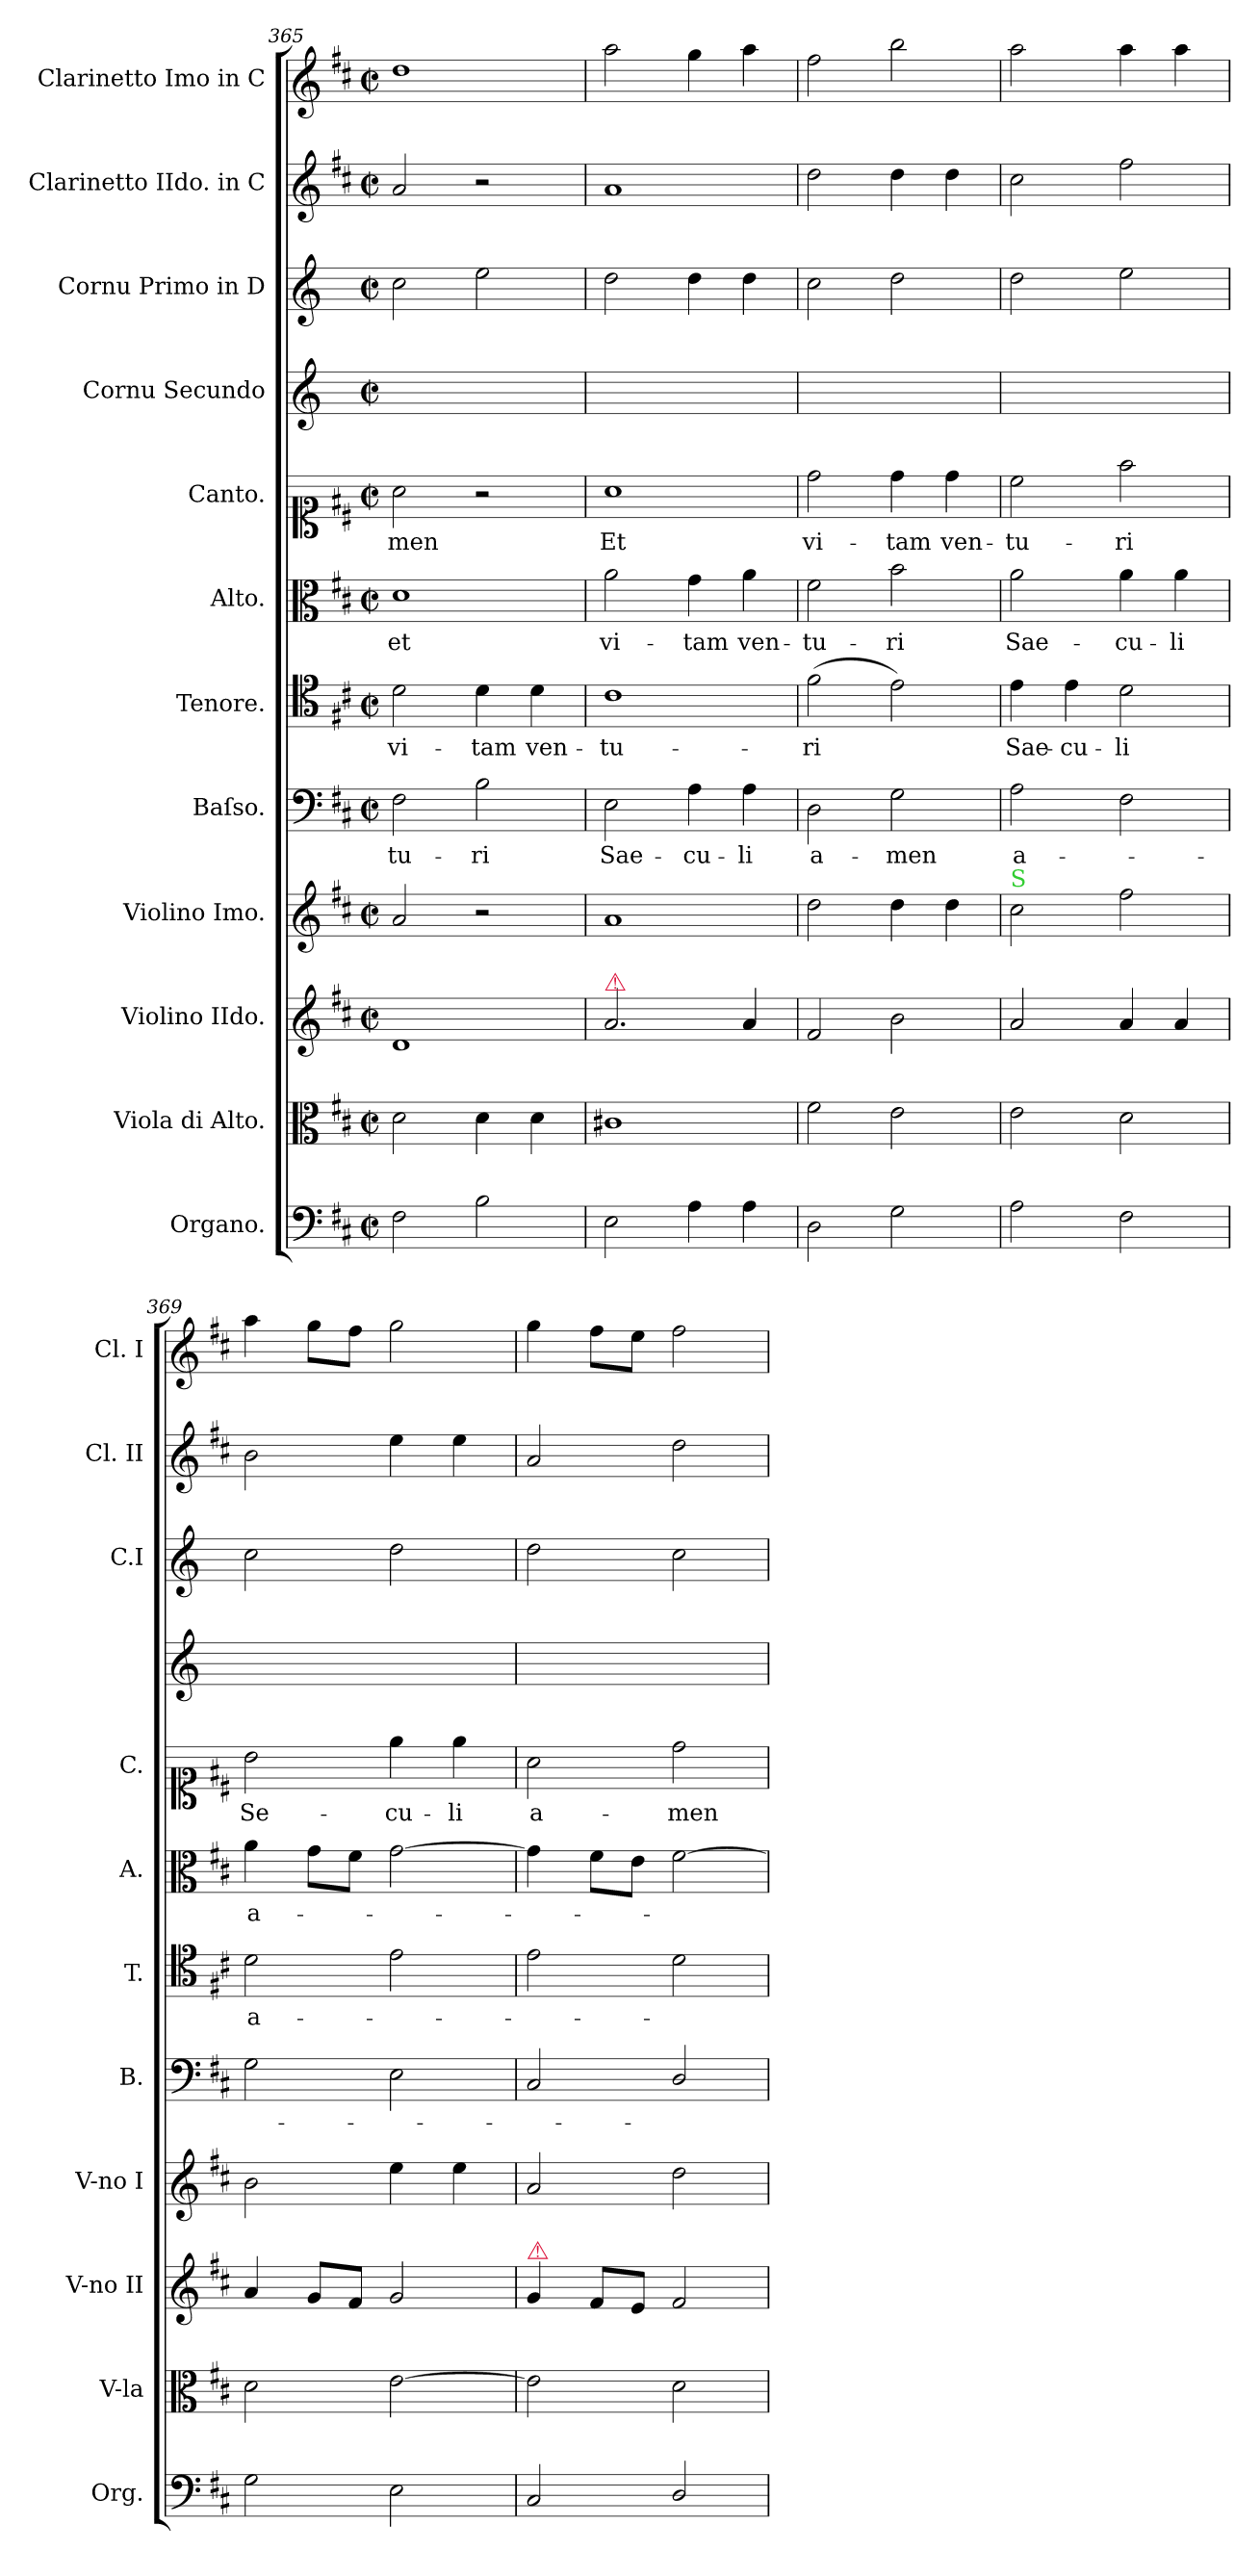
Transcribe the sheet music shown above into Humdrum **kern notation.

**kern	**kern	**kern	**kern	**kern	**text	**kern	**text	**kern	**text	**kern	**text	**kern	**kern	**kern	**kern
*part12	*part11	*part10	*part9	*part8	*part8	*part7	*part7	*part6	*part6	*part5	*part5	*part4	*part3	*part2	*part1
*staff12	*staff11	*staff10	*staff9	*staff8	*staff8	*staff7	*staff7	*staff6	*staff6	*staff5	*staff5	*staff4	*staff3	*staff2	*staff1
*I"Organo.	*I"Viola di Alto.	*I"Violino IIdo.	*I"Violino Imo.	*I"Baſso.	*	*I"Tenore.	*	*I"Alto.	*	*I"Canto.	*	*I"Cornu Secundo	*I"Cornu Primo in D	*I"Clarinetto IIdo. in C	*I"Clarinetto Imo in C
*I'Org.	*I'V-la	*I'V-no II	*I'V-no I	*I'B.	*	*I'T.	*	*I'A.	*	*I'C.	*	*	*I'C.I	*I'Cl. II	*I'Cl. I
*clefF4	*clefC3	*clefG2	*clefG2	*clefF4	*	*clefC4	*	*clefC3	*	*clefC1	*	*clefG2	*clefG2	*clefG2	*clefG2
*	*	*	*	*	*	*	*	*	*	*	*	*ITrd6c10	*ITrd6c10	*	*
*k[f#c#]	*k[f#c#]	*k[f#c#]	*k[f#c#]	*k[f#c#]	*	*k[f#c#]	*	*k[f#c#]	*	*k[f#c#]	*	*k[f#c#]	*k[f#c#]	*k[f#c#]	*k[f#c#]
*M2/2	*M2/2	*M2/2	*M2/2	*M2/2	*	*M2/2	*	*M2/2	*	*M2/2	*	*M2/2	*M2/2	*M2/2	*M2/2
*met(c|)	*met(c|)	*met(c|)	*met(c|)	*met(c|)	*	*met(c|)	*	*met(c|)	*	*met(c|)	*	*met(c|)	*met(c|)	*met(c|)	*met(c|)
=365	=365	=365	=365	=365	=365	=365	=365	=365	=365	=365	=365	=365	=365	=365	=365
2F#\	2d\	1d	2a/	2F#\	-tu-	2d\	vi-	1d	et	2a\	-men	1ryy	2d\	2a/	1dd
2B\	4d\	.	2r	2B\	-ri	4d\	-tam	.	.	2r	.	.	2f#\	2r	.
.	4d\	.	.	.	.	4d\	ven-	.	.	.	.	.	.	.	.
=366	=366	=366	=366	=366	=366	=366	=366	=366	=366	=366	=366	=366	=366	=366	=366
!	!	!LO:TX:a:color=crimson:t=⚠	!	!	!	!	!	!	!	!	!	!	!	!	!
2E\	1c#X	2.a/	1a	2E\	Sae-	1c#	-tu-	2a\	vi-	1a	Et	1ryy	2e\	1a	2aa\
4A\	.	.	.	4A\	-cu-	.	.	4g\	-tam	.	.	.	4e\	.	4gg\
4A\	.	4a/	.	4A\	-li	.	.	4a\	ven-	.	.	.	4e\	.	4aa\
=367	=367	=367	=367	=367	=367	=367	=367	=367	=367	=367	=367	=367	=367	=367	=367
2D\	2f#\	2f#/	2dd\	2D\	a-	(>2f#\	-ri	2f#\	-tu-	2dd\	vi-	1ryy	2d\	2dd\	2ff#\
2G\	2e\	2b\	4dd\	2G\	-men	2e\)	.	2b\	-ri	4dd\	-tam	.	2e\	4dd\	2bb\
.	.	.	4dd\	.	.	.	.	.	.	4dd\	ven-	.	.	4dd\	.
=368	=368	=368	=368	=368	=368	=368	=368	=368	=368	=368	=368	=368	=368	=368	=368
!	!	!	!LO:TX:a:color=limegreen:t=S	!	!	!	!	!	!	!	!	!	!	!	!
2A\	2e\	2a/	2cc#\	2A\	a-	4e\	Sae-	2a\	Sae-	2cc#\	-tu-	1ryy	2e\	2cc#\	2aa\
.	.	.	.	.	.	4e\	-cu-	.	.	.	.	.	.	.	.
2F#\	2d\	4a/	2ff#\	2F#\	.	2d\	-li	4a\	-cu-	2ff#\	-ri	.	2f#\	2ff#\	4aa\
.	.	4a/	.	.	.	.	.	4a\	-li	.	.	.	.	.	4aa\
=369	=369	=369	=369	=369	=369	=369	=369	=369	=369	=369	=369	=369	=369	=369	=369
2G\	2d\	4a/	2b\	2G\	.	2d\	a-	4a\	a-	2b\	Se-	1ryy	2d\	2b\	4aa\
.	.	8g/L	.	.	.	.	.	8g\L	.	.	.	.	.	.	8gg\L
.	.	8f#/J	.	.	.	.	.	8f#\J	.	.	.	.	.	.	8ff#\J
2E\	[2e\	2g/	4ee\	2E\	.	2e\	.	[2g\	.	4ee\	-cu-	.	2e\	4ee\	2gg\
.	.	.	4ee\	.	.	.	.	.	.	4ee\	-li	.	.	4ee\	.
=370	=370	=370	=370	=370	=370	=370	=370	=370	=370	=370	=370	=370	=370	=370	=370
!	!	!LO:TX:a:color=crimson:t=⚠	!	!	!	!	!	!	!	!	!	!	!	!	!
2C#/	2e\]	4g/	2a/	2C#/	.	2e\	.	4g\]	.	2a\	a-	1ryy	2e\	2a/	4gg\
.	.	8f#/L	.	.	.	.	.	8f#\L	.	.	.	.	.	.	8ff#\L
.	.	8e/J	.	.	.	.	.	8e\J	.	.	.	.	.	.	8ee\J
2D/	2d\	2f#/	2dd\	2D/	.	2d\	.	[2f#\	.	2dd\	-men	.	2d\	2dd\	2ff#\
=	=	=	=	=	=	=	=	=	=	=	=	=	=	=	=
*-	*-	*-	*-	*-	*-	*-	*-	*-	*-	*-	*-	*-	*-	*-	*-
